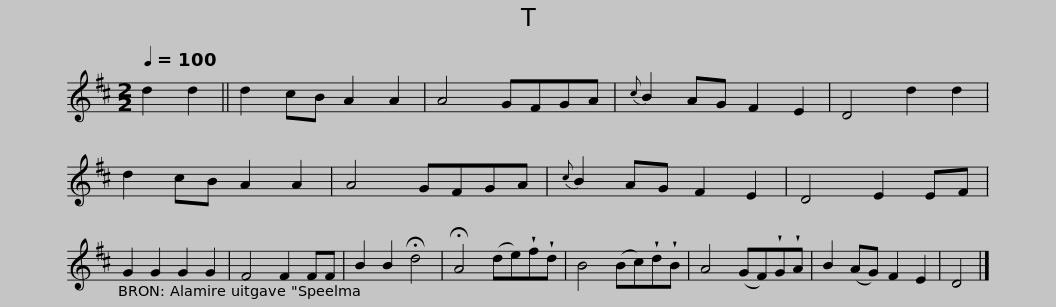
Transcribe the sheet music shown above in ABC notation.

X:1
L:1/8
Q:1/4=100
M:2/2
I:linebreak $
K:D
V:1 treble
V:1
 d2 d2 || d2 cB A2 A2 | A4 GFGA |{c} B2 AG F2 E2 | D4 d2 d2 | %5
 d2 cB A2 A2 | A4 GFGA |{c} B2 AG F2 E2 | D4 E2 EF |$ G2 G2 G2 G2 | %10
 F4 F2 FF | B2 B2 !fermata!d4 | !fermata!A4 (de)!wedge!f!wedge!d | B4 (Bc)!wedge!d!wedge!B | A4 (GF)!wedge!G!wedge!A | %15
 B2 (AG) F2 E2 | D4 |] %17
